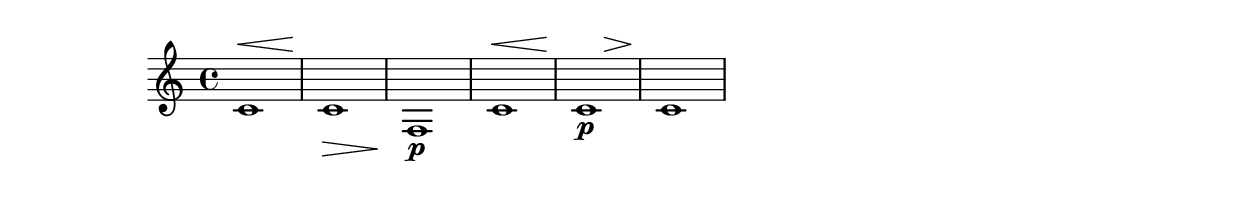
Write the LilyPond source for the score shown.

\version "2.15.6"

\header {
  texidoc = "If a dynamic has an explicit direction that differs from the 
dynamic line spanner's direction, automatically break the dynamic line spanner.
"
}

\relative c' {
  c1^\<
  c1_\>
  f,1\p

  c'1^\<
  c1_\p^\>
  c1\!
}
